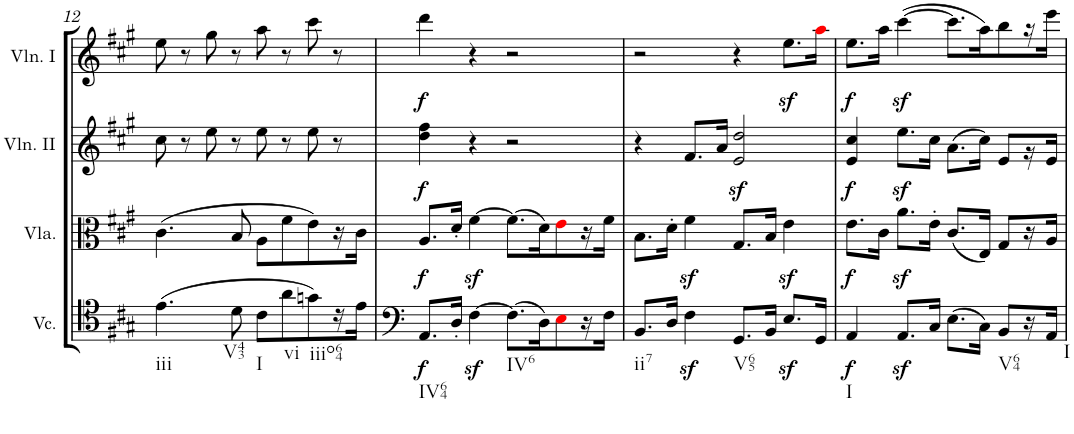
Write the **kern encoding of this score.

**kern	**dynam	**kern	**dynam	**kern	**dynam	**kern	**dynam
*part4	*part4	*part3	*part3	*part2	*part2	*part1	*part1
*staff4	*staff4	*staff3	*staff3	*staff2	*staff2	*staff1	*staff1
*I"Violoncello	*	*I"Viola	*	*I"Violin II	*	*I"Violin I	*
*I'Vc.	*	*I'Vla.	*	*I'Vln. II	*	*I'Vln. I	*
!!LO:PB:g=z
*clefF4	*	*clefC3	*	*clefG2	*	*clefG2	*
*k[f#c#g#]	*	*k[f#c#g#]	*	*k[f#c#g#]	*	*k[f#c#g#]	*
*M4/4	*	*M4/4	*	*M4/4	*	*M4/4	*
*met(c)	*	*met(c)	*	*met(c)	*	*met(c)	*
=12	=12	=12	=12	=12	=12	=12	=12
!LO:TX:b:t=iii	!	!	!	!	!	!	!
(4.e\	.	(4.c#\	.	8cc#\	.	8ee\	.
.	.	.	.	8r	.	8r	.
.	.	.	.	8ee\	.	8gg#\	.
!LO:TX:b:t=V43	!	!	!	!	!	!	!
8d\	.	8B/	.	8r	.	8r	.
!LO:TX:b:t=I	!	!	!	!	!	!	!
8c#\L	.	8A\L	.	8ee\	.	8aa\	.
!LO:TX:b:t=vi	!	!	!	!	!	!	!
8a\	.	8f#\	.	8r	.	8r	.
!LO:TX:b:t=iiio64	!	!	!	!	!	!	!
8gn\)	.	8e\)	.	8ee\	.	8ccc#\	.
16r	.	16r	.	8r	.	8r	.
16e\JJ	.	16c#\JJ	.	.	.	.	.
=13	=13	=13	=13	=13	=13	=13	=13
!LO:TX:b:t=IV64	!	!	!	!	!	!	!
!	!LO:DY:b	!	!LO:DY:b	!	!LO:DY:b	!	!LO:DY:b
8.AA/L	f	8.A/L	f	4dd\ 4ff#\	f	4ddd\	f
16D'/Jk	.	16d'/Jk	.	.	.	.	.
[4F#z<\	.	[4f#z<\	.	4r	.	4r	.
!LO:TX:b:t=IV6	!	!	!	!	!	!	!
(8.F#\L]	.	(8.f#\L]	.	2r	.	2r	.
16D\K)	.	16d\K)	.	.	.	.	.
8Ei\	.	8ei\	.	.	.	.	.
16r	.	16r	.	.	.	.	.
16F#\JJ	.	16f#\JJ	.	.	.	.	.
=14	=14	=14	=14	=14	=14	=14	=14
!LO:TX:b:t=ii7	!	!	!	!	!	!	!
8.BB/L	.	8.B\L	.	4r	.	2r	.
16D/Jk	.	16d'\Jk	.	.	.	.	.
4F#z<\	.	4f#z<\	.	8.f#/L	.	.	.
.	.	.	.	16a/Jk	.	.	.
!LO:TX:b:t=V65	!	!	!	!	!	!	!
8.GG#/L	.	8.G#/L	.	2e/z< 2dd/z<	.	4r	.
16BB/Jk	.	16B/Jk	.	.	.	.	.
8.Ez</L	.	4ez<\	.	.	.	8.eez<\L	.
16GG#/Jk	.	.	.	.	.	16aai\Jk	.
=15	=15	=15	=15	=15	=15	=15	=15
!LO:TX:b:t=I	!	!	!	!	!	!	!
!	!LO:DY:b	!	!LO:DY:b	!	!LO:DY:b	!	!LO:DY:b
4AA/	f	8.e\L	f	4e/ 4cc#/	f	8.ee\L	f
.	.	16c#\Jk	.	.	.	16aa\Jk	.
8.AAz</L	.	8.az<\L	.	8.eez<\L	.	([4ccc#z<\	.
16C#/Jk	.	16e'\Jk	.	16cc#\Jk	.	.	.
(8.E\L	.	(8.c#/L	.	(8.a\L	.	8.ccc#\L]	.
16C#\Jk)	.	16E/Jk)	.	16cc#\Jk)	.	16aa\K)	.
!LO:TX:b:t=V64	!	!	!	!	!	!	!
8BB/L	.	8G#/L	.	8e/L	.	8bb\	.
16r	.	16r	.	16r	.	16r	.
!LO:TX:b:t=I	!	!	!	!	!	!	!
16AA/JJ	.	16A/JJ	.	16e/JJ	.	16eee\JJ	.
=	=	=	=	=	=	=	=
*-	*-	*-	*-	*-	*-	*-	*-
